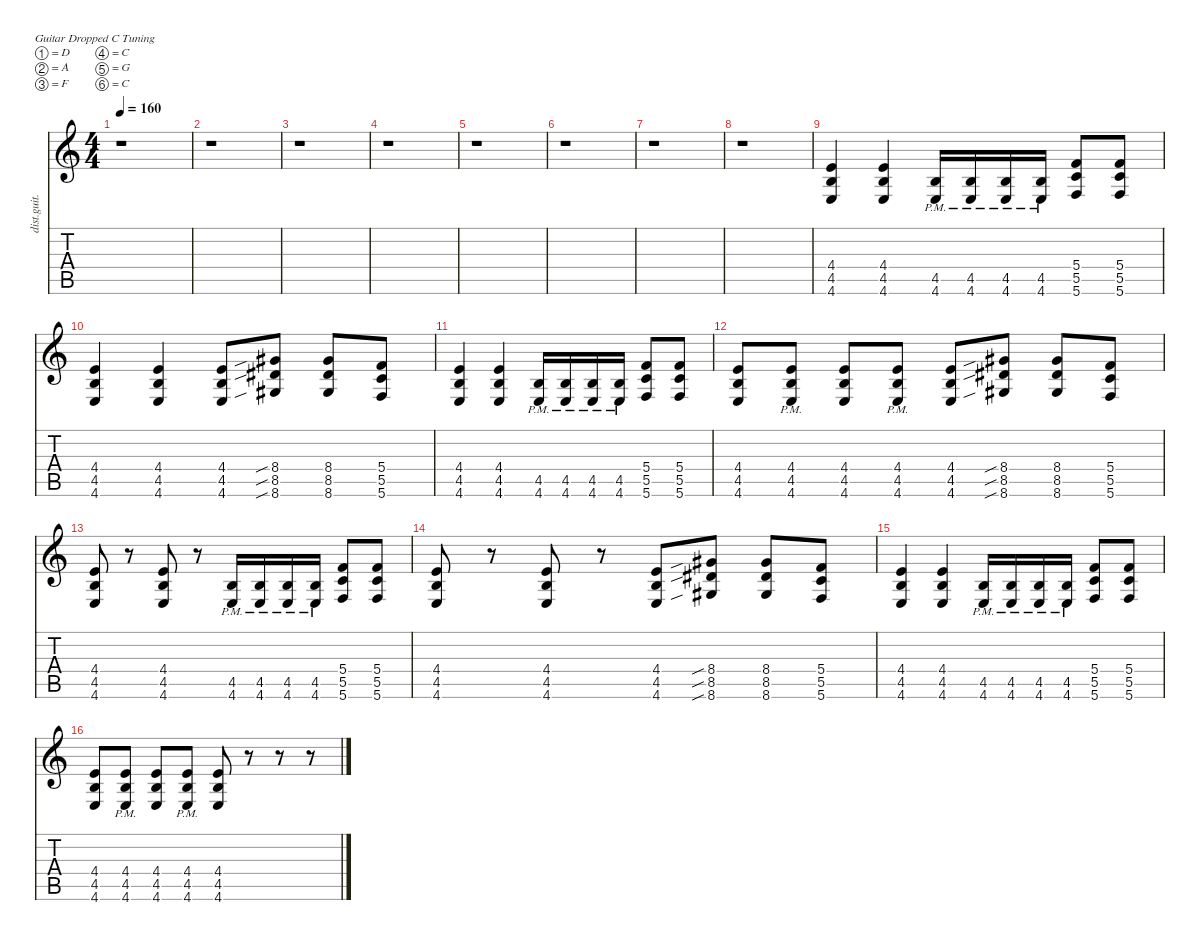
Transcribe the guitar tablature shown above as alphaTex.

\defaultSystemsLayout 4
\hideDynamics
\bracketExtendMode nobrackets
\otherSystemsTrackNameOrientation horizontal
\track ("Distortion Guitar" "dist.guit.") {instrument distortionguitar}
\staff {score tabs}
\tuning (D4 A3 F3 C3 G2 C2)
\ts (4 4)
\tempo 160
\clef g2
\ks c
r.1{dy mf beam Down} |
r.1{beam Down} |
r.1{beam Down} |
r.1{beam Down} |
r.1{beam Down} |
r.1{beam Down} |
r.1{beam Down} |
r.1{beam Down} |
(4.6 4.5 4.4).4{beam Up} (4.4 4.5 4.6).4{beam Up} (4.6{pm} 4.5{pm}).16{beam Up} (4.6{pm} 4.5{pm}).16{beam Up} (4.6{pm} 4.5{pm}).16{beam Up} (4.6{pm} 4.5{pm}).16{beam Up} (5.6 5.5 5.4).8{beam Up} (5.4 5.5 5.6).8{beam Up} |
(4.6 4.5 4.4).4{beam Up} (4.6 4.5 4.4).4{beam Up} (4.5 4.6 4.4).8{beam Up} (8.6{sib acc #} 8.5{sib acc #} 8.4{sib acc #}).8{beam Up} (8.6{acc #} 8.4{acc #} 8.5{acc #}).8{beam Up} (5.6 5.5 5.4).8{beam Up} |
(4.6 4.5 4.4).4{beam Up} (4.4 4.5 4.6).4{beam Up} (4.6{pm} 4.5{pm}).16{beam Up} (4.6{pm} 4.5{pm}).16{beam Up} (4.6{pm} 4.5{pm}).16{beam Up} (4.6{pm} 4.5{pm}).16{beam Up} (5.6 5.5 5.4).8{beam Up} (5.4 5.5 5.6).8{beam Up} |
(4.6 4.5 4.4).8{beam Up} (4.6{pm} 4.4{pm} 4.5{pm}).8{beam Up} (4.6 4.5 4.4).8{beam Up} (4.6{pm} 4.4{pm} 4.5{pm}).8{beam Up} (4.6 4.5 4.4).8{beam Up} (8.6{sib acc #} 8.5{sib acc #} 8.4{sib acc #}).8{beam Up} (8.6{acc #} 8.4{acc #} 8.5{acc #}).8{beam Up} (5.6 5.5 5.4).8{beam Up} |
(4.6 4.5 4.4).8{beam Up} r.8{beam Up} (4.4 4.5 4.6).8{beam Up} r.8{beam Up} (4.6{pm} 4.5{pm}).16{beam Up} (4.6{pm} 4.5{pm}).16{beam Up} (4.6{pm} 4.5{pm}).16{beam Up} (4.6{pm} 4.5{pm}).16{beam Up} (5.6 5.5 5.4).8{beam Up} (5.6 5.5 5.4).8{beam Up} |
(4.6 4.5 4.4).8{beam Up} r.8{beam Up} (4.6 4.4 4.5).8{beam Up} r.8{beam Up} (4.6 4.5 4.4).8{beam Up} (8.6{sib acc #} 8.4{sib acc #} 8.5{sib acc #}).8{beam Up} (8.6{acc #} 8.5{acc #} 8.4{acc #}).8{beam Up} (5.6 5.4 5.5).8{beam Up} |
(4.6 4.5 4.4).4{beam Up} (4.4 4.5 4.6).4{beam Up} (4.6{pm} 4.5{pm}).16{beam Up} (4.6{pm} 4.5{pm}).16{beam Up} (4.6{pm} 4.5{pm}).16{beam Up} (4.6{pm} 4.5{pm}).16{beam Up} (5.6 5.5 5.4).8{beam Up} (5.4 5.5 5.6).8{beam Up} |
(4.6 4.5 4.4).8{beam Up} (4.6{pm} 4.4{pm} 4.5{pm}).8{beam Up} (4.6 4.5 4.4).8{beam Up} (4.6{pm} 4.4{pm} 4.5{pm}).8{beam Up} (4.6 4.5 4.4).8{beam Up} r.8{beam Up} r.8{beam Up} r.8{beam Up}
